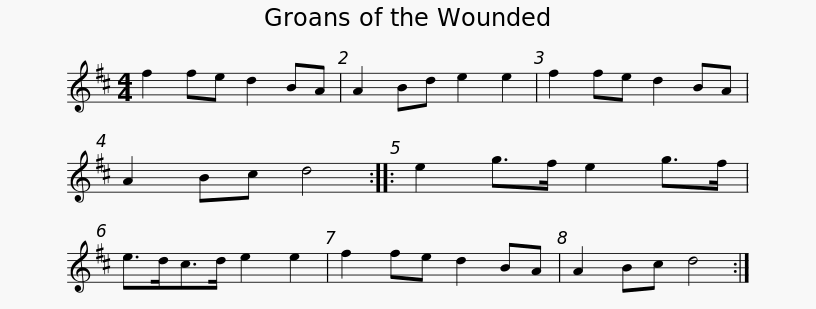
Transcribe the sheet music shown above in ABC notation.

X:1
L:1/8
M:4/4
I:linebreak $
K:D
V:1 treble
V:1
 f2 fe d2 BA | A2 Bd e2 e2 | f2 fe d2 BA | A2 Bc d4 :: e2 g>f e2 g>f | %5
 e>dc>d e2 e2 | f2 fe d2 BA |$ A2 Bc d4 :| %8
